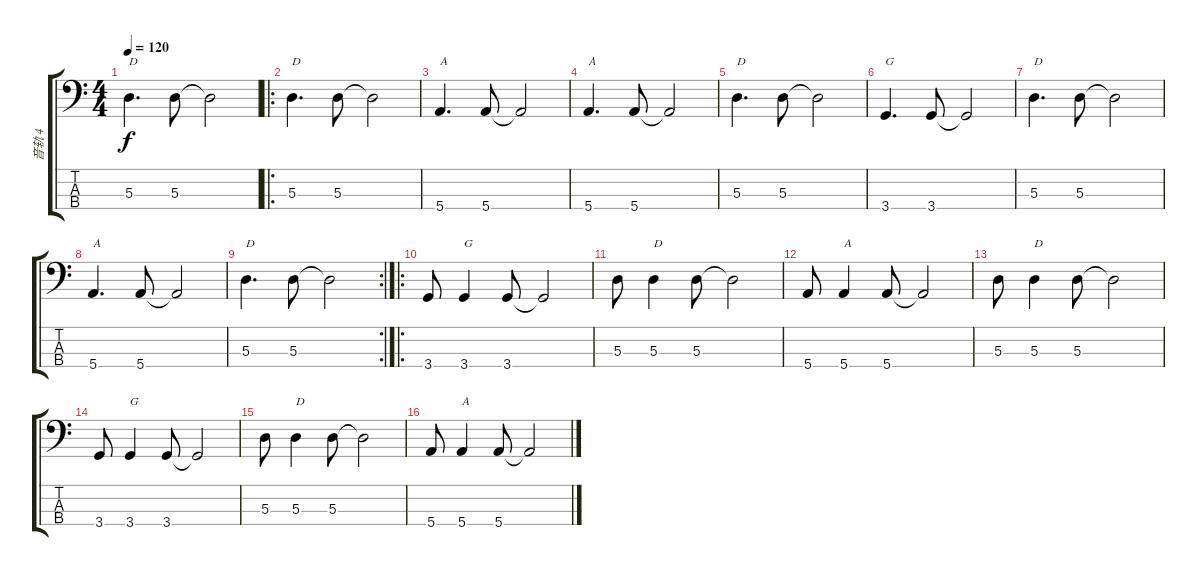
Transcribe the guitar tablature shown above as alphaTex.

\track ("音轨 4" "音轨 4") {instrument electricbassfinger}
\staff {score tabs}
\tuning (G2 D2 A1 E1) {hide}
\ts (4 4)
\tempo 120
\clef f4
\ks c
5.3.4{d txt "D" dy f} 5.3.8 5.3{t}.2 |
\ro
5.3.4{d txt "D"} 5.3.8 5.3{t}.2 |
5.4.4{d txt "A"} 5.4.8 5.4{t}.2 |
5.4.4{d txt "A"} 5.4.8 5.4{t}.2 |
5.3.4{d txt "D"} 5.3.8 5.3{t}.2 |
3.4.4{d txt "G"} 3.4.8 3.4{t}.2 |
5.3.4{d txt "D"} 5.3.8 5.3{t}.2 |
5.4.4{d txt "A"} 5.4.8 5.4{t}.2 |
\rc 2
5.3.4{d txt "D"} 5.3.8 5.3{t}.2 |
\ro
3.4.8 3.4.4{txt "G"} 3.4.8 3.4{t}.2 |
5.3.8 5.3.4{txt "D"} 5.3.8 5.3{t}.2 |
5.4.8 5.4.4{txt "A"} 5.4.8 5.4{t}.2 |
5.3.8 5.3.4{txt "D"} 5.3.8 5.3{t}.2 |
3.4.8 3.4.4{txt "G"} 3.4.8 3.4{t}.2 |
5.3.8 5.3.4{txt "D"} 5.3.8 5.3{t}.2 |
5.4.8 5.4.4{txt "A"} 5.4.8 5.4{t}.2
